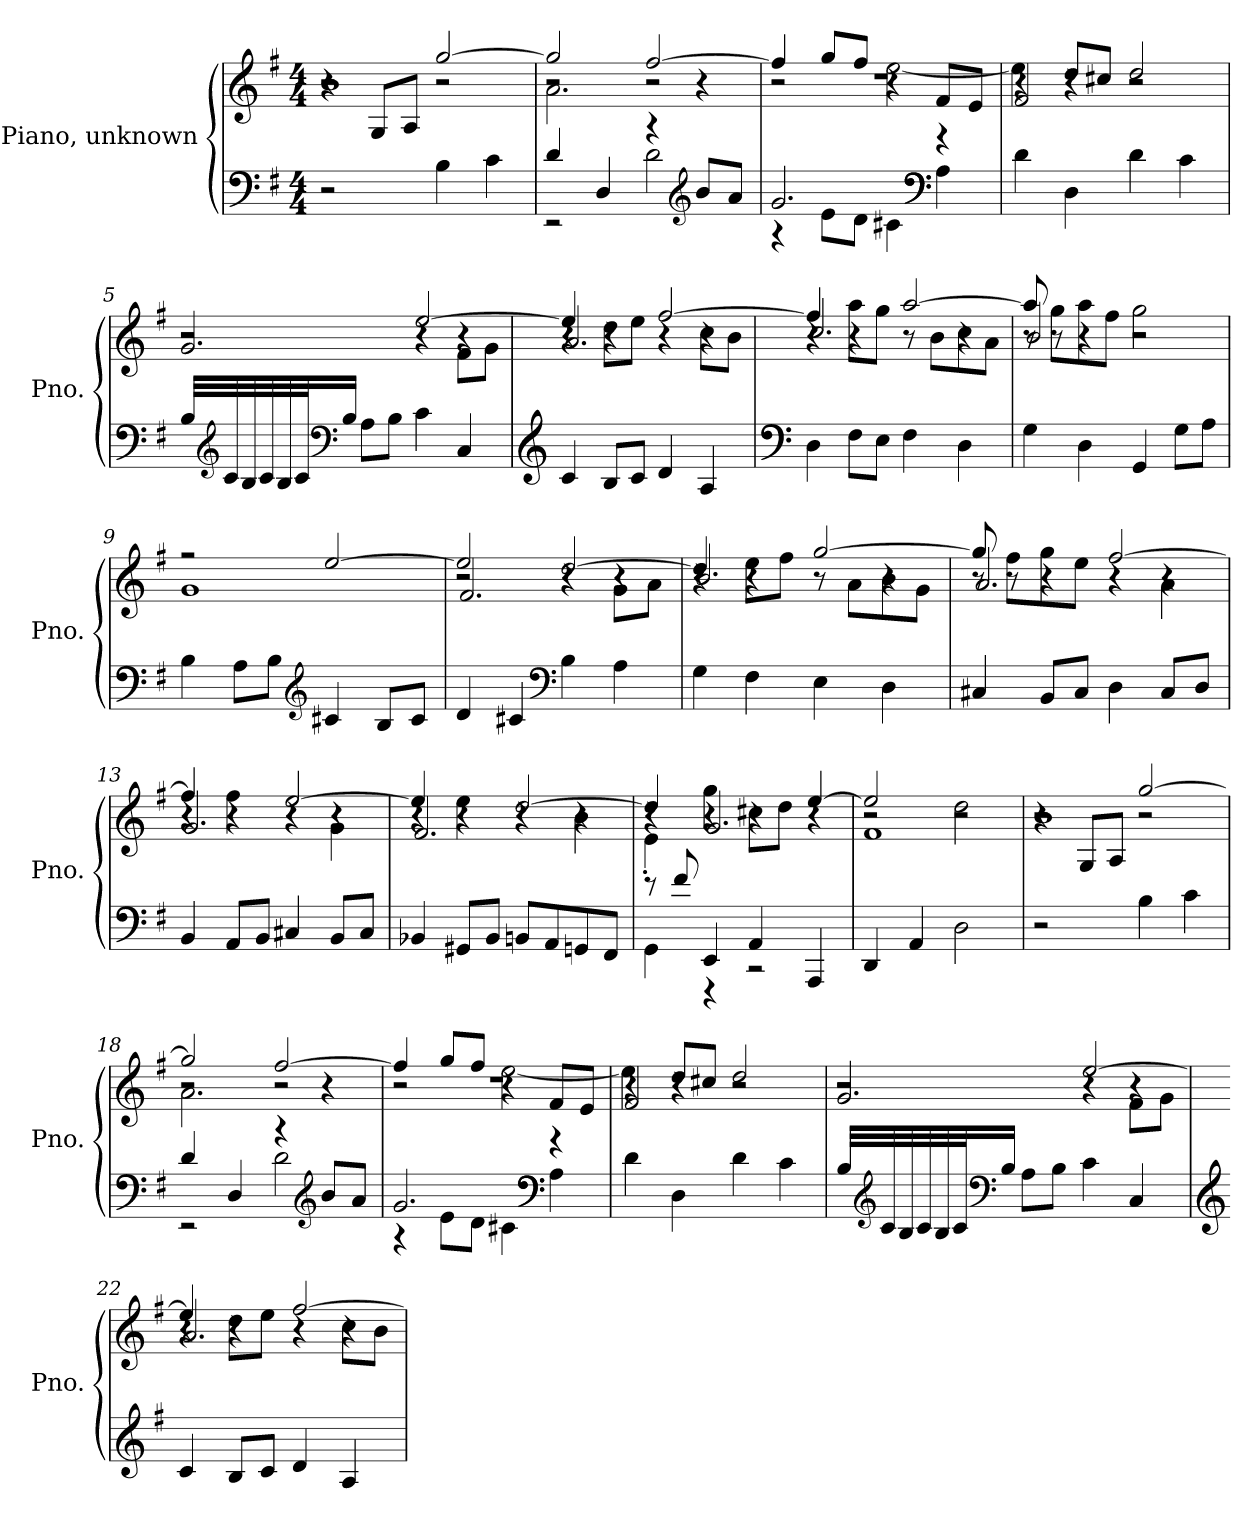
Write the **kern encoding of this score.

**kern	**kern
*part1	*part1
*staff2	*staff1
*I"Piano, unknown	*
*I'Pno.	*
*clefF4	*clefG2
*k[f#]	*k[f#]
*M4/4	*M4/4
*MM120	*MM120
=1	=1
*	*^
*	*	*^
2r	2r	1b	4r
.	.	.	8G/L
.	.	.	8A/J
4B\	[2gg/	.	2r
4c\	.	.	.
=2	=2	=2	=2
*^	*	*	*
4d/	2r	2gg/]	2.a\	2r
4D/	.	.	.	.
4r	2d\	2r	.	[2ff#/
*clefG2	*	*	*	*
8b/L	.	.	4r	.
8a/J	.	.	.	.
=3	=3	=3	=3	=3
2.g/	4r	1r	2r	4ff#/]
.	8e\L	.	.	8gg/L
.	8d\J	.	.	8ff#/J
.	4c#X\	.	[2ee\	4r
*clefF4	*	*	*	*
4r	4A\	.	.	8f#/L
.	.	.	.	8e/J
*v	*v	*	*	*
=4	=4	=4	=4
4d\	2f#/	4ee\]	4r
4D\	.	4r	8dd/L
.	.	.	8cc#X/J
4d\	2r	2r	2dd/
4c\	.	.	.
!!LO:LB:g=z	!!	!!
=5	=5	=5	=5
32B/LLL	2r	2r	2.g/
*clefG2	*	*	*
32c/	.	.	.
32B/	.	.	.
32c/	.	.	.
32B/	.	.	.
32c/J	.	.	.
*clefF4	*	*	*
16B/JJ	.	.	.
8A\L	.	.	.
8B\J	.	.	.
4c\	[2ee/	4r	.
4C/	.	8f#\L	4r
.	.	8g\J	.
=6	=6	=6	=6
*clefG2	*	*	*
4c/	4ee/]	4r	2.a/
8B/L	4r	8dd\L	.
8c/J	.	8ee\J	.
4d/	[2ff#/	4r	.
4A/	.	8cc\L	4r
.	.	8b\J	.
=7	=7	=7	=7
*clefF4	*	*	*
4D\	4ff#/]	4r	2.cc/
8F#\L	4r	8aa\L	.
8E\J	.	8gg\J	.
4F#\	[2aa/	8r	.
.	.	8b\L	.
4D\	.	8cc\	4r
.	.	8a\J	.
=8	=8	=8	=8
4G\	8aa/]	8r	2b/
.	8r	8gg\L	.
4D\	4r	8aa\	.
.	.	8ff#\J	.
4GG/	2r	2gg\	2r
8G\L	.	.	.
8A\J	.	.	.
*	*	*v	*v
!!LO:LB:g=z
=9	=9	=9
4B\	2r	1g
8A\L	.	.
8B\J	.	.
*clefG2	*	*
4c#X/	[2ee/	.
8B/L	.	.
8c#/J	.	.
=10	=10	=10
*	*	*^
4d/	2ee/]	2r	2.f#/
4c#X/	.	.	.
*clefF4	*	*	*
4B\	[2dd/	4r	.
4A\	.	8g\L	4r
.	.	8a\J	.
=11	=11	=11	=11
4G\	4dd/]	4r	2.b/
4F#\	4r	8ee\L	.
.	.	8ff#\J	.
4E\	[2gg/	8r	.
.	.	8a\L	.
4D\	.	8b\	4r
.	.	8g\J	.
=12	=12	=12	=12
4C#X/	8gg/]	8r	2.a/
.	8r	8ff#\L	.
8BB/L	4r	8gg\	.
8C#/J	.	8ee\J	.
4D\	[2ff#/	4r	.
8C#/L	.	4a\	4r
8D/J	.	.	.
=13	=13	=13	=13
4BB/	4ff#/]	4r	2.g/
8AA/L	4r	4ff#\	.
8BB/J	.	.	.
4C#X/	[2ee/	4r	.
8BB/L	.	4g\	4r
8C#/J	.	.	.
!!LO:LB:g=z	!!	!!
=14	=14	=14	=14
4BB-X/	4ee/]	4r	2.f#/
8GG#X/L	4r	4ee\	.
8BB-/J	.	.	.
8BBn/L	[2dd/	4r	.
8AA/	.	.	.
8GGn/	.	4b\	4r
8FF#/J	.	.	.
=15	=15	=15	=15
*^	*	*	*
8r	4GG\	4dd/]	4e'\	4r
8f#/	.	.	.	.
4EE/	4r	4r	4gg\	2.g/
4AA/	2r	4r	8cc#X\L	.
.	.	.	8dd\J	.
4AAA/	.	[4ee/	4r	.
*v	*v	*	*	*
=16	=16	=16	=16
4DD/	2ee/]	2r	1f#
4AA/	.	.	.
2D\	2r	2dd\	.
=17	=17	=17	=17
2r	2r	1b	4r
.	.	.	8G/L
.	.	.	8A/J
4B\	[2gg/	.	2r
4c\	.	.	.
=18	=18	=18	=18
*^	*	*	*
4d/	2r	2gg/]	2.a\	2r
4D/	.	.	.	.
4r	2d\	2r	.	[2ff#/
*clefG2	*	*	*	*
8b/L	.	.	4r	.
8a/J	.	.	.	.
!!LO:LB:g=z	!!	!!
=19	=19	=19	=19	=19
2.g/	4r	1r	2r	4ff#/]
.	8e\L	.	.	8gg/L
.	8d\J	.	.	8ff#/J
.	4c#X\	.	[2ee\	4r
*clefF4	*	*	*	*
4r	4A\	.	.	8f#/L
.	.	.	.	8e/J
*v	*v	*	*	*
=20	=20	=20	=20
4d\	2f#/	4ee\]	4r
4D\	.	4r	8dd/L
.	.	.	8cc#X/J
4d\	2r	2r	2dd/
4c\	.	.	.
=21	=21	=21	=21
32B/LLL	2r	2r	2.g/
*clefG2	*	*	*
32c/	.	.	.
32B/	.	.	.
32c/	.	.	.
32B/	.	.	.
32c/J	.	.	.
*clefF4	*	*	*
16B/JJ	.	.	.
8A\L	.	.	.
8B\J	.	.	.
4c\	[2ee/	4r	.
4C/	.	8f#\L	4r
.	.	8g\J	.
=22	=22	=22	=22
*clefG2	*	*	*
4c/	4ee/]	4r	2.a/
8B/L	4r	8dd\L	.
8c/J	.	8ee\J	.
4d/	[2ff#/	4r	.
4A/	.	8cc\L	4r
.	.	8b\J	.
*	*v	*v	*v
=	=
*-	*-
